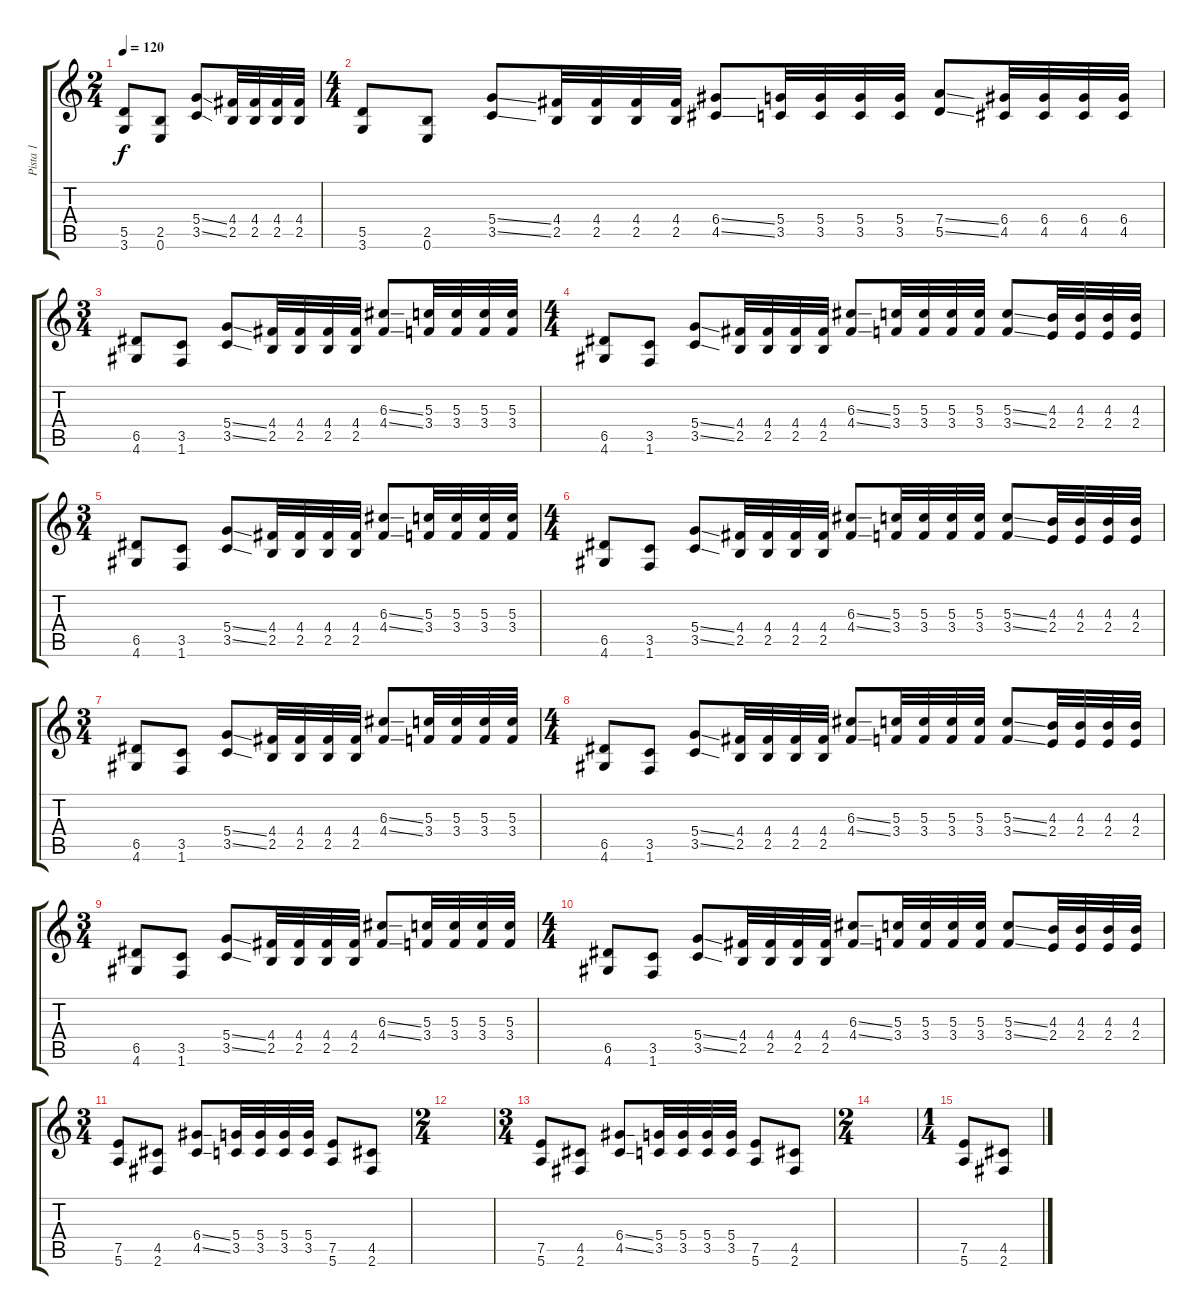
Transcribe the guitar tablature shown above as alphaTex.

\track ("Pista 1" "Pista 1") {instrument distortionguitar}
\staff {score tabs}
\tuning (E4 B3 G3 D3 A2 E2) {hide}
\ts (2 4)
\tempo 120
\clef g2
\ks c
(5.5 3.6).8{dy f} (2.5 0.6).8 (5.4{ss} 3.5{ss}).8 (4.4 2.5).32 (4.4 2.5).32 (4.4 2.5).32 (4.4 2.5).32 |
\ts (4 4)
(5.5 3.6).8 (2.5 0.6).8 (5.4{ss} 3.5{ss}).8 (4.4 2.5).32 (4.4 2.5).32 (4.4 2.5).32 (4.4 2.5).32 (6.4{ss} 4.5{ss}).8 (5.4 3.5).32 (5.4 3.5).32 (5.4 3.5).32 (5.4 3.5).32 (7.4{ss} 5.5{ss}).8 (6.4 4.5).32 (6.4 4.5).32 (6.4 4.5).32 (6.4 4.5).32 |
\ts (3 4)
(6.5 4.6).8 (3.5 1.6).8 (5.4{ss} 3.5{ss}).8 (4.4 2.5).32 (4.4 2.5).32 (4.4 2.5).32 (4.4 2.5).32 (6.3{ss} 4.4{ss}).8 (5.3 3.4).32 (5.3 3.4).32 (5.3 3.4).32 (5.3 3.4).32 |
\ts (4 4)
(6.5 4.6).8 (3.5 1.6).8 (5.4{ss} 3.5{ss}).8 (4.4 2.5).32 (4.4 2.5).32 (4.4 2.5).32 (4.4 2.5).32 (6.3{ss} 4.4{ss}).8 (5.3 3.4).32 (5.3 3.4).32 (5.3 3.4).32 (5.3 3.4).32 (5.3{ss} 3.4{ss}).8 (4.3 2.4).32 (4.3 2.4).32 (4.3 2.4).32 (4.3 2.4).32 |
\ts (3 4)
(6.5 4.6).8 (3.5 1.6).8 (5.4{ss} 3.5{ss}).8 (4.4 2.5).32 (4.4 2.5).32 (4.4 2.5).32 (4.4 2.5).32 (6.3{ss} 4.4{ss}).8 (5.3 3.4).32 (5.3 3.4).32 (5.3 3.4).32 (5.3 3.4).32 |
\ts (4 4)
(6.5 4.6).8 (3.5 1.6).8 (5.4{ss} 3.5{ss}).8 (4.4 2.5).32 (4.4 2.5).32 (4.4 2.5).32 (4.4 2.5).32 (6.3{ss} 4.4{ss}).8 (5.3 3.4).32 (5.3 3.4).32 (5.3 3.4).32 (5.3 3.4).32 (5.3{ss} 3.4{ss}).8 (4.3 2.4).32 (4.3 2.4).32 (4.3 2.4).32 (4.3 2.4).32 |
\ts (3 4)
(6.5 4.6).8 (3.5 1.6).8 (5.4{ss} 3.5{ss}).8 (4.4 2.5).32 (4.4 2.5).32 (4.4 2.5).32 (4.4 2.5).32 (6.3{ss} 4.4{ss}).8 (5.3 3.4).32 (5.3 3.4).32 (5.3 3.4).32 (5.3 3.4).32 |
\ts (4 4)
(6.5 4.6).8 (3.5 1.6).8 (5.4{ss} 3.5{ss}).8 (4.4 2.5).32 (4.4 2.5).32 (4.4 2.5).32 (4.4 2.5).32 (6.3{ss} 4.4{ss}).8 (5.3 3.4).32 (5.3 3.4).32 (5.3 3.4).32 (5.3 3.4).32 (5.3{ss} 3.4{ss}).8 (4.3 2.4).32 (4.3 2.4).32 (4.3 2.4).32 (4.3 2.4).32 |
\ts (3 4)
(6.5 4.6).8 (3.5 1.6).8 (5.4{ss} 3.5{ss}).8 (4.4 2.5).32 (4.4 2.5).32 (4.4 2.5).32 (4.4 2.5).32 (6.3{ss} 4.4{ss}).8 (5.3 3.4).32 (5.3 3.4).32 (5.3 3.4).32 (5.3 3.4).32 |
\ts (4 4)
(6.5 4.6).8 (3.5 1.6).8 (5.4{ss} 3.5{ss}).8 (4.4 2.5).32 (4.4 2.5).32 (4.4 2.5).32 (4.4 2.5).32 (6.3{ss} 4.4{ss}).8 (5.3 3.4).32 (5.3 3.4).32 (5.3 3.4).32 (5.3 3.4).32 (5.3{ss} 3.4{ss}).8 (4.3 2.4).32 (4.3 2.4).32 (4.3 2.4).32 (4.3 2.4).32 |
\ts (3 4)
(7.5 5.6).8 (4.5 2.6).8 (6.4{ss} 4.5{ss}).8 (5.4 3.5).32 (5.4 3.5).32 (5.4 3.5).32 (5.4 3.5).32 (7.5 5.6).8 (4.5 2.6).8 |
\ts (2 4)
|
\ts (3 4)
(7.5 5.6).8 (4.5 2.6).8 (6.4{ss} 4.5{ss}).8 (5.4 3.5).32 (5.4 3.5).32 (5.4 3.5).32 (5.4 3.5).32 (7.5 5.6).8 (4.5 2.6).8 |
\ts (2 4)
|
\ts (1 4)
(7.5 5.6).8 (4.5 2.6).8
